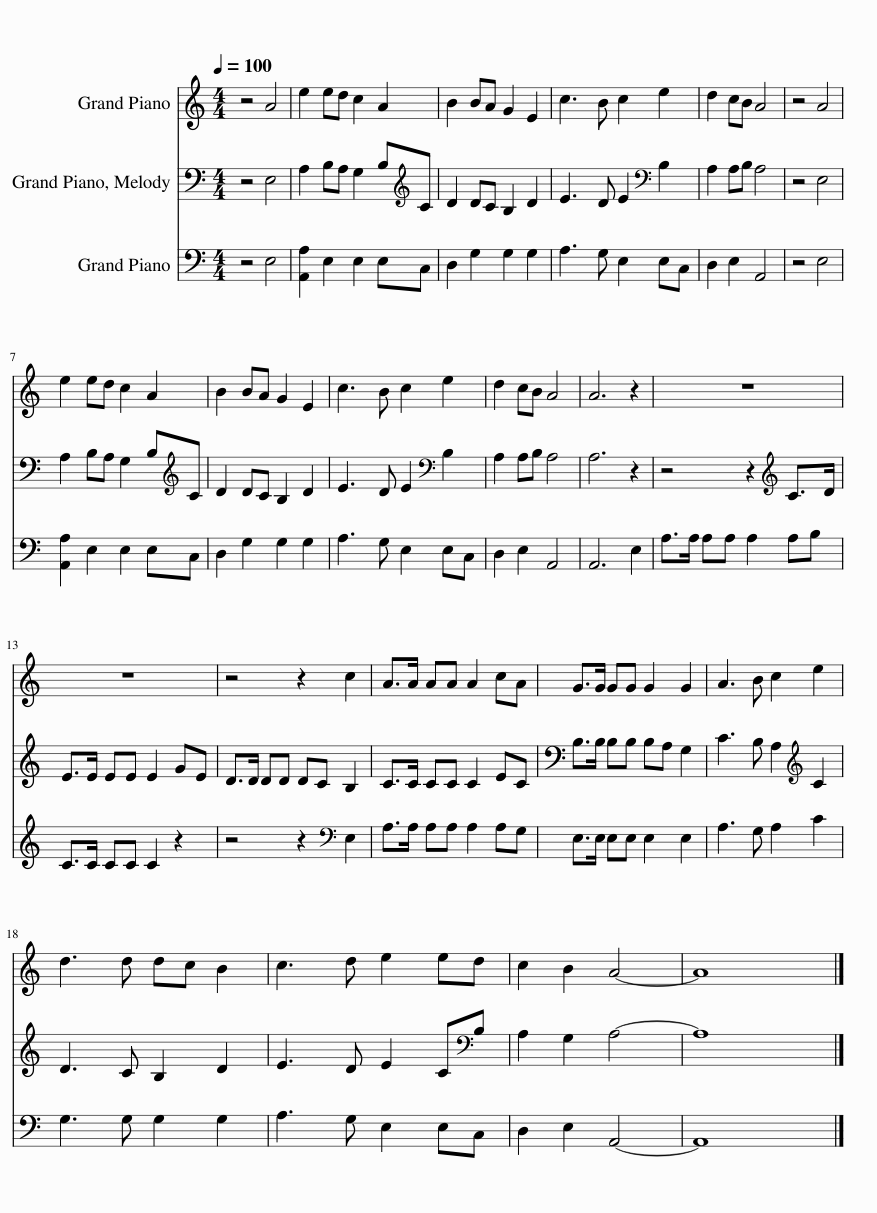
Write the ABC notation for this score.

X:1
%%score 1 2 3
L:1/8
Q:1/4=100
M:4/4
I:linebreak $
K:C
V:1 treble
V:2 bass
V:3 bass
V:1
 z4 A4 | e2 ed c2 A2 | B2 BA G2 E2 | c3 B c2 e2 | d2 cB A4 | %5
 z4 A4 |$ e2 ed c2 A2 | B2 BA G2 E2 | c3 B c2 e2 | d2 cB A4 | %10
 A6 z2 | z8 |$ z8 | z4 z2 c2 | A>A AA A2 cA | %15
 G>G GG G2 G2 | A3 B c2 e2 |$ d3 d dc B2 | c3 d e2 ed | c2 B2 A4- | %20
 A8 |] %21
V:2
 z4 E,4 | A,2 B,A, G,2 B,[K:treble]C | D2 DC B,2 D2 | E3 D E2[K:bass] B,2 | A,2 A,B, A,4 | %5
 z4 E,4 |$ A,2 B,A, G,2 B,[K:treble]C | D2 DC B,2 D2 | E3 D E2[K:bass] B,2 | A,2 A,B, A,4 | %10
 A,6 z2 | z4 z2[K:treble] C>D |$ E>E EE E2 GE | D>D DD DC B,2 | C>C CC C2 EC | %15
 B,>B, B,B, B,A, G,2 | C3 B, A,2[K:treble] C2 |$ D3 C B,2 D2 | E3 D E2 C[K:bass]B, | A,2 G,2 A,4- | %20
 A,8 |] %21
V:3
 z4 E,4 | [A,,A,]2 E,2 E,2 E,C, | D,2 G,2 G,2 G,2 | A,3 G, E,2 E,C, | D,2 E,2 A,,4 | %5
 z4 E,4 |$ [A,,A,]2 E,2 E,2 E,C, | D,2 G,2 G,2 G,2 | A,3 G, E,2 E,C, | D,2 E,2 A,,4 | %10
 A,,6 E,2 | A,>A, A,A, A,2 A,B, |$ C>C CC C2 z2 | z4 z2[K:bass] E,2 | A,>A, A,A, A,2 A,G, | %15
 E,>E, E,E, E,2 E,2 | A,3 G, A,2 C2 |$ G,3 G, G,2 G,2 | A,3 G, E,2 E,C, | D,2 E,2 A,,4- | %20
 A,,8 |] %21
